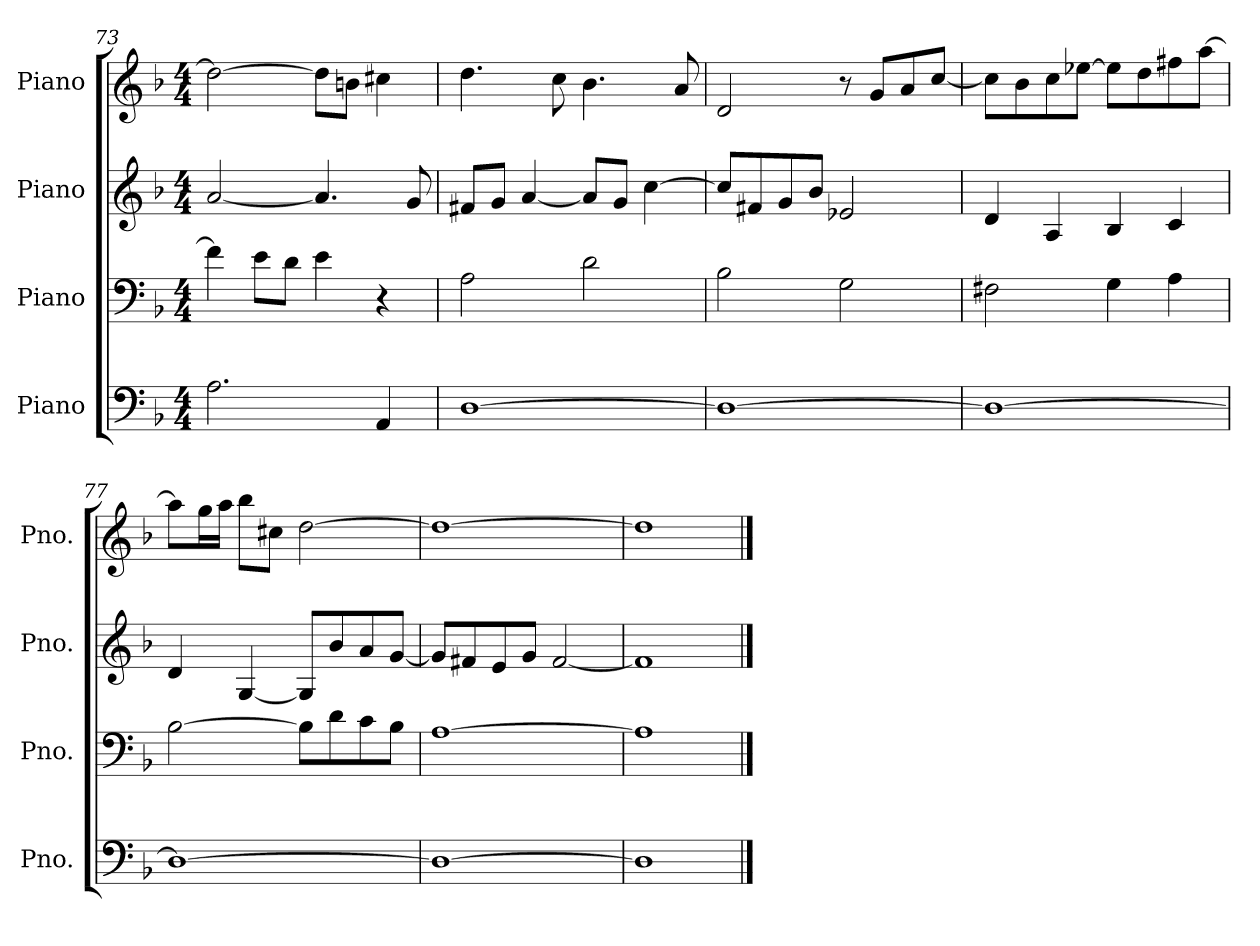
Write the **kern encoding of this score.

**kern	**kern	**kern	**kern
*part4	*part3	*part2	*part1
*staff4	*staff3	*staff2	*staff1
*I"Piano	*I"Piano	*I"Piano	*I"Piano
*I'Pno.	*I'Pno.	*I'Pno.	*I'Pno.
*clefF4	*clefF4	*clefG2	*clefG2
*k[b-]	*k[b-]	*k[b-]	*k[b-]
*M4/4	*M4/4	*M4/4	*M4/4
=73	=73	=73	=73
2.A\	4f\]	[2a/	2dd\_
.	8e\L	.	.
.	8d\J	.	.
.	4e\	4.a/]	8dd\L]
.	.	.	8bn\J
4AA/	4r	.	4cc#X\
.	.	8g/	.
=74	=74	=74	=74
[1D	2A\	8f#X/L	4.dd\
.	.	8g/J	.
.	.	[4a/	.
.	.	.	8cc\
.	2d\	8a/L]	4.b-\
.	.	8g/J	.
.	.	[4cc\	.
.	.	.	8a/
!!LO:LB:g=z
=75	=75	=75	=75
1D_	2B-\	8cc/L]	2d/
.	.	8f#X/	.
.	.	8g/	.
.	.	8b-/J	.
.	2G\	2e-X/	8r
.	.	.	8g/L
.	.	.	8a/
.	.	.	[8cc/J
=76	=76	=76	=76
1D_	2F#X\	4d/	8cc\L]
.	.	.	8b-\
.	.	4A/	8cc\
.	.	.	[8ee-X\J
.	4G\	4B-/	8ee-\L]
.	.	.	8dd\
.	4A\	4c/	8ff#X\
.	.	.	[8aa\J
=77	=77	=77	=77
1D_	[2B-\	4d/	8aa\L]
.	.	.	16gg\L
.	.	.	16aa\JJ
.	.	[4G/	8bb-\L
.	.	.	8cc#X\J
.	8B-\L]	8G/L]	[2dd\
.	8d\	8b-/	.
.	8c\	8a/	.
.	8B-\J	[8g/J	.
=78	=78	=78	=78
1D_	[1A	8g/L]	1dd_
.	.	8f#X/	.
.	.	8e/	.
.	.	8g/J	.
.	.	[2f#/	.
=79	=79	=79	=79
1D]	1A]	1f#]	1dd]
==	==	==	==
*-	*-	*-	*-
